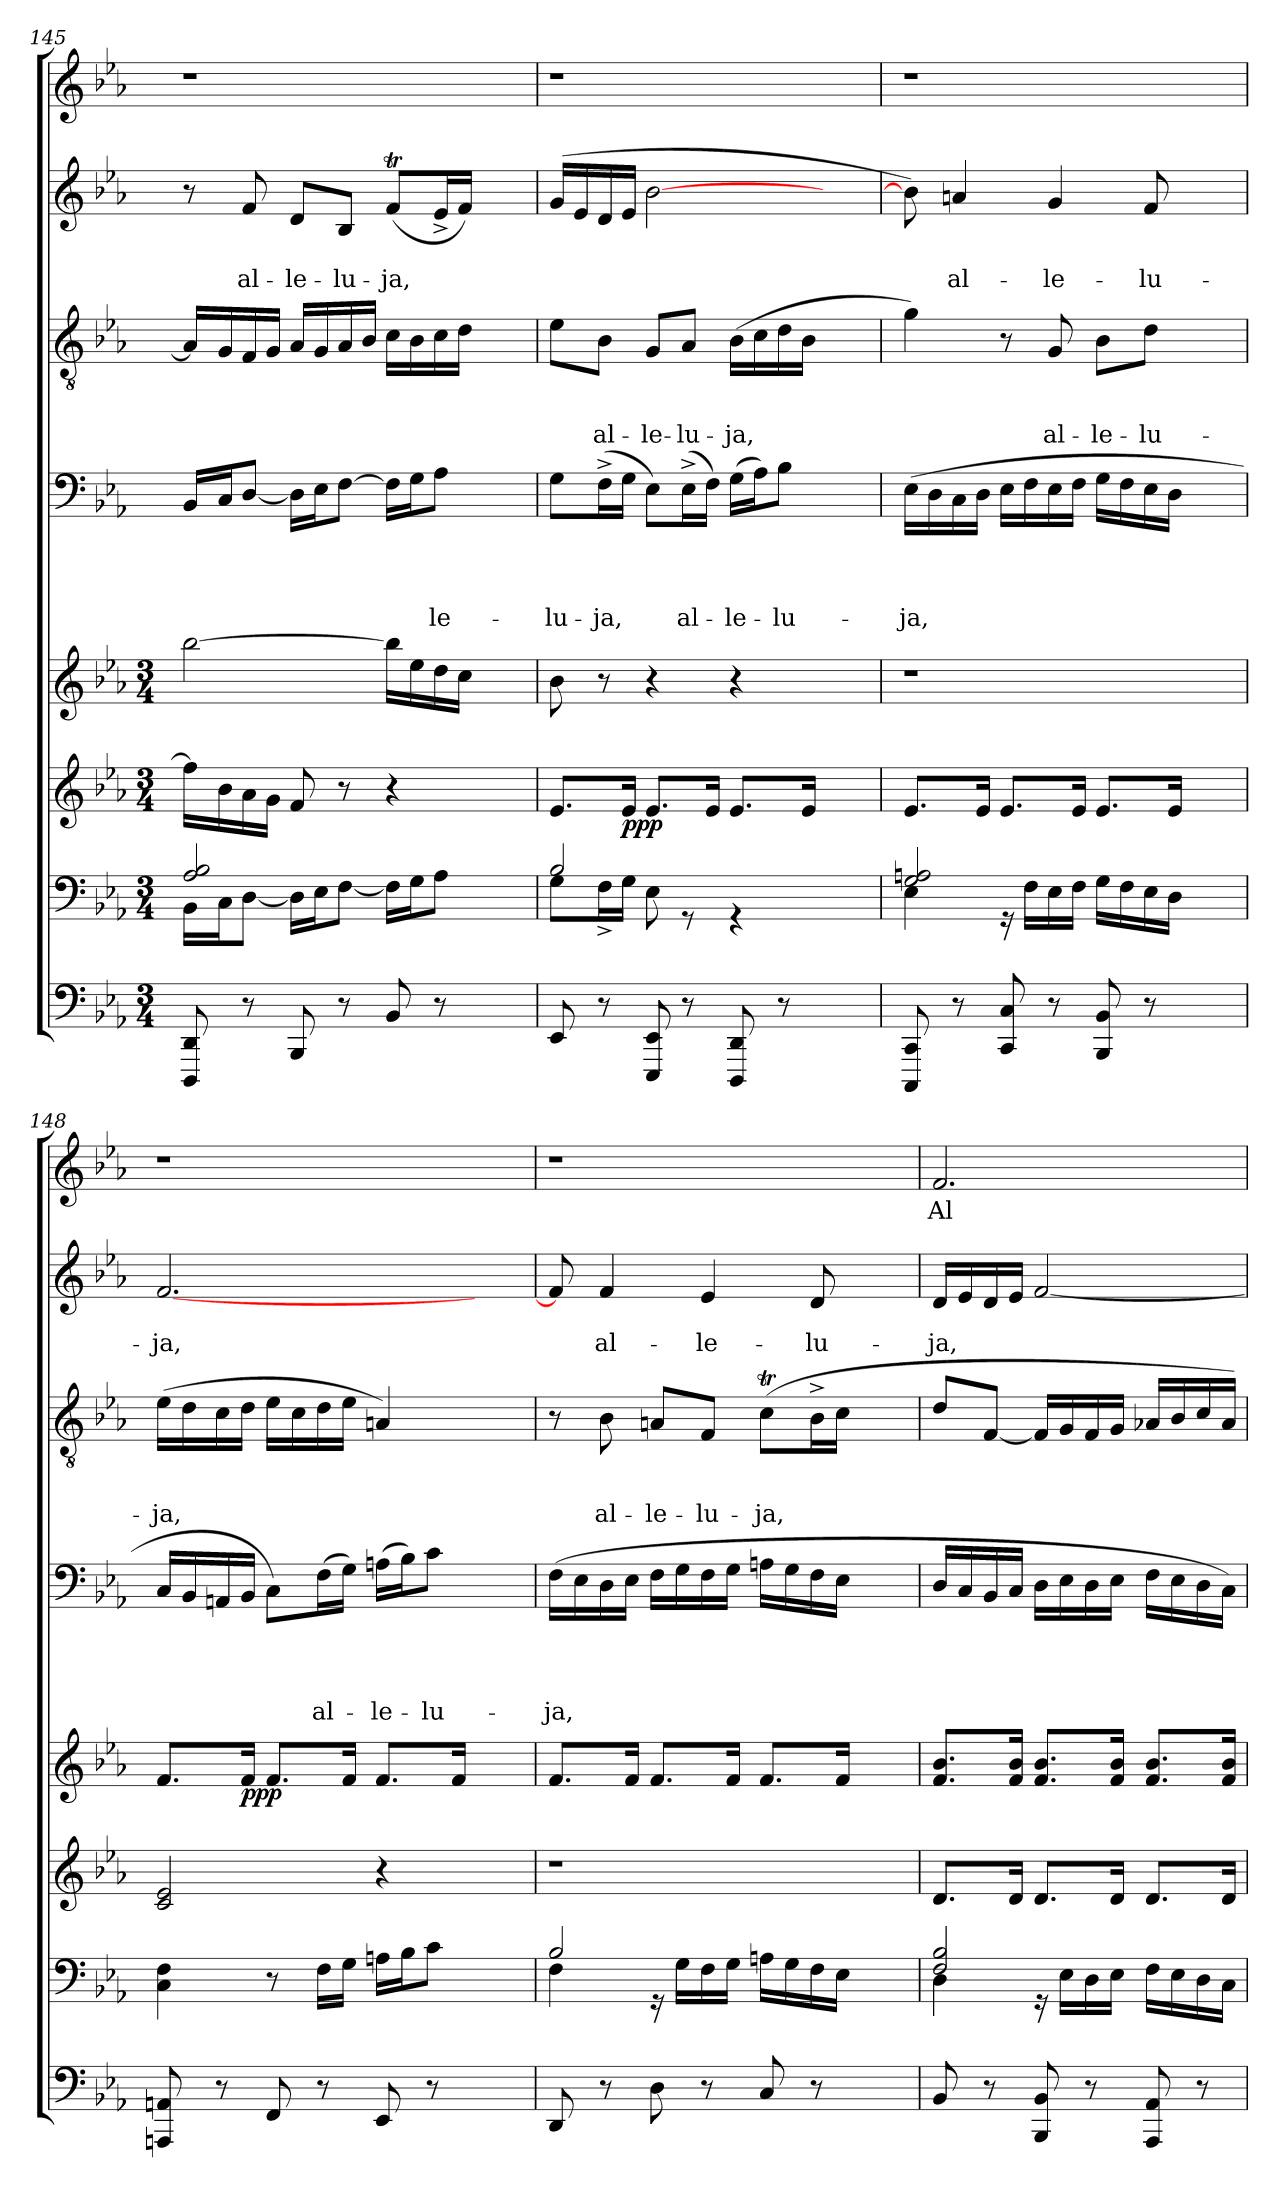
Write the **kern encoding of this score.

**kern	**kern	**kern	**dynam	**kern	**dynam	**kern	**text	**text	**text	**text	**kern	**text	**text	**text	**kern	**text	**text	**kern	**text
*part8	*part7	*part6	*part6	*part5	*part5	*part4	*part4	*part4	*part4	*part4	*part3	*part3	*part3	*part3	*part2	*part2	*part2	*part1	*part1
*staff8	*staff7	*staff6	*staff6	*staff5	*staff5	*staff4	*staff4	*staff4	*staff4	*staff4	*staff3	*staff3	*staff3	*staff3	*staff2	*staff2	*staff2	*staff1	*staff1
*clefF4	*clefF4	*clefG2	*	*clefG2	*	*clefF4	*	*	*	*	*clefGv2	*	*	*	*clefG2	*	*	*clefG2	*
*k[b-e-a-]	*k[b-e-a-]	*k[b-e-a-]	*	*k[b-e-a-]	*	*k[b-e-a-]	*	*	*	*	*k[b-e-a-]	*	*	*	*k[b-e-a-]	*	*	*k[b-e-a-]	*
*E-:	*E-:	*E-:	*	*E-:	*	*E-:	*	*	*	*	*E-:	*	*	*	*E-:	*	*	*E-:	*
*M3/4	*M3/4	*M3/4	*	*M3/4	*	*	*	*	*	*	*	*	*	*	*	*	*	*	*
=145	=145	=145	=145	=145	=145	=145	=145	=145	=145	=145	=145	=145	=145	=145	=145	=145	=145	=145	=145
*	*^	*	*	*	*	*	*	*	*	*	*	*	*	*	*	*	*	*	*
!	!	!	!	!	!	!	!	!	!	!	!	!	!	!	!	!	!	!	!LO:N:vis=1	!
8DDD/ 8DD/	2A-/ 2B-/	16BB-\LL	16ff\LL]	.	[>2bb-\	.	16BB-/LL	.	.	.	.	16A-/LL]	.	.	.	8r	.	.	1r	.
.	.	16C\J	16b-\	.	.	.	16C/J	.	.	.	.	16G/	.	.	.	.	.	.	.	.
!	!	!	!	!	!	!	!	!	!	!	!	!	!	!	!	!	!	!LO:LY:b	!	!
8r	.	[<8D\J	16a-\	.	.	.	[<8D/J	.	.	.	.	16F/	.	.	.	8f/	.	al-	.	.
.	.	.	16g\JJ	.	.	.	.	.	.	.	.	16G/JJ	.	.	.	.	.	.	.	.
!	!	!	!	!	!	!	!	!	!	!	!	!	!	!	!	!	!	!LO:LY:b	!	!
8BBB-/	.	16D\LL]	8f/	.	.	.	16D\LL]	.	.	.	.	16A-/LL	.	.	.	8d/L	.	-le-	.	.
.	.	16E-\J	.	.	.	.	16E-\J	.	.	.	.	16G/	.	.	.	.	.	.	.	.
!	!	!	!	!	!	!	!	!	!	!	!	!	!	!	!	!	!	!LO:LY:b	!	!
8r	.	[<8F\J	8r	.	.	.	[>8F\J	.	.	.	.	16A-/	.	.	.	8B-/J	.	-lu-	.	.
.	.	.	.	.	.	.	.	.	.	.	.	16B-/JJ	.	.	.	.	.	.	.	.
!	!	!	!	!	!	!	!	!	!	!	!	!	!	!	!	!	!	!LO:LY:b	!	!
8BB-/	4ryy	16F\LL]	4r	.	16bb-\LL]	.	16F\LL]	.	.	.	.	16c\LL	.	.	.	(>8fT/L	.	-ja,	.	.
.	.	16G\J	.	.	16ee-\	.	16G\J	.	.	.	.	16B-\	.	.	.	.	.	.	.	.
!	!	!	!	!	!	!	!	!	!	!	!LO:LY:b	!	!	!	!	!	!	!	!	!
8r	.	8A-\J	.	.	16dd\	.	8A-\J	.	.	.	-le-	16c\	.	.	.	16e-^</L	.	.	.	.
.	.	.	.	.	16cc\JJ	.	.	.	.	.	.	16d\JJ	.	.	.	16f/JJ)	.	.	.	.
4ryy	4ryy	4ryy	4ryy	.	4ryy	.	4ryy	.	.	.	.	4ryy	.	.	.	4ryy	.	.	.	.
!!LO:PB:g=z
=146	=146	=146	=146	=146	=146	=146	=146	=146	=146	=146	=146	=146	=146	=146	=146	=146	=146	=146	=146	=146
!	!	!	!	!	!	!	!	!	!	!	!LO:LY:b	!	!	!	!	!	!	!	!LO:N:vis=1	!
8EE-/	2B-/	8G\L	8.e-/L	.	8b-\	.	8G\L	.	.	.	-lu-	8e-\L	.	.	.	(>16g/LL	.	.	1r	.
.	.	.	.	.	.	.	.	.	.	.	.	.	.	.	.	16e-/	.	.	.	.
!	!	!	!	!	!	!	!	!	!	!	!LO:LY:b	!	!	!	!LO:LY:b	!	!	!	!	!
8r	.	16F^<\L	.	.	8r	.	(>16F^>\L	.	.	.	-ja,	8B-\J	.	.	al-	16d/	.	.	.	.
!	!	!	!	!LO:DY:b	!	!	!	!	!	!	!	!	!	!	!	!	!	!	!	!
.	.	16G\JJ	16e-/Jk	ppp	.	.	16G\JJ	.	.	.	.	.	.	.	.	16e-/JJ	.	.	.	.
!	!	!	!	!	!	!	!	!	!	!	!	!	!	!	!LO:LY:b	!	!	!	!	!
8EEE-/ 8EE-/	.	8E-\	8.e-/L	.	4r	.	8E-\L)	.	.	.	.	8G/L	.	.	-le-	[>2b-\	.	.	.	.
!	!	!	!	!	!	!	!	!	!	!	!LO:LY:b	!	!	!	!LO:LY:b:rj	!	!	!	!	!
8r	.	8rGG	.	.	.	.	(>16E-^>\L	.	.	.	al-	8A-/J	.	.	-lu-	.	.	.	.	.
.	.	.	16e-/Jk	.	.	.	16F\JJ)	.	.	.	.	.	.	.	.	.	.	.	.	.
!	!	!	!	!	!	!	!	!	!	!	!LO:LY:b	!	!	!	!LO:LY:b	!	!	!	!	!
8DDD/ 8DD/	4ryy	4rGG	8.e-/L	.	4r	.	(>16G\LL	.	.	.	-le-	(>16B-\LL	.	.	-ja,	.	.	.	.	.
.	.	.	.	.	.	.	16A-\J)	.	.	.	.	16c\	.	.	.	.	.	.	.	.
!	!	!	!	!	!	!	!	!	!	!	!LO:LY:b	!	!	!	!	!	!	!	!	!
8r	.	.	.	.	.	.	8B-\J	.	.	.	-lu-	16d\	.	.	.	.	.	.	.	.
.	.	.	16e-/Jk	.	.	.	.	.	.	.	.	16B-\JJ	.	.	.	.	.	.	.	.
4ryy	4ryy	4ryy	4ryy	.	4ryy	.	4ryy	.	.	.	.	4ryy	.	.	.	4ryy	.	.	.	.
=147	=147	=147	=147	=147	=147	=147	=147	=147	=147	=147	=147	=147	=147	=147	=147	=147	=147	=147	=147	=147
!	!	!	!	!	!LO:N:vis=1	!	!	!	!	!	!LO:LY:b	!	!	!	!	!	!	!	!LO:N:vis=1	!
8CCC/ 8CC/	2G/ 2An/	4E-\	8.e-/L	.	2.r	.	(>16E-\LL	.	.	.	-ja,	4g\)	.	.	.	8b-\])	.	.	1r	.
.	.	.	.	.	.	.	16D\	.	.	.	.	.	.	.	.	.	.	.	.	.
!	!	!	!	!	!	!	!	!	!	!	!	!	!	!	!	!	!	!LO:LY:b	!	!
8r	.	.	.	.	.	.	16C\	.	.	.	.	.	.	.	.	4an/	.	al-	.	.
.	.	.	16e-/Jk	.	.	.	16D\JJ	.	.	.	.	.	.	.	.	.	.	.	.	.
8CC/ 8C/	.	16rFF	8.e-/L	.	.	.	16E-\LL	.	.	.	.	8r	.	.	.	.	.	.	.	.
.	.	16F\LL	.	.	.	.	16F\	.	.	.	.	.	.	.	.	.	.	.	.	.
!	!	!	!	!	!	!	!	!	!	!	!	!	!	!	!LO:LY:b	!	!	!LO:LY:b	!	!
8r	.	16E-\	.	.	.	.	16E-\	.	.	.	.	8G/	.	.	al-	4g/	.	-le-	.	.
.	.	16F\JJ	16e-/Jk	.	.	.	16F\JJ	.	.	.	.	.	.	.	.	.	.	.	.	.
!	!	!	!	!	!	!	!	!	!	!	!	!	!	!	!LO:LY:b	!	!	!	!	!
8BBB-/ 8BB-/	4ryy	16G\LL	8.e-/L	.	.	.	16G\LL	.	.	.	.	8B-\L	.	.	-le-	.	.	.	.	.
.	.	16F\	.	.	.	.	16F\	.	.	.	.	.	.	.	.	.	.	.	.	.
!	!	!	!	!	!	!	!	!	!	!	!	!	!	!	!LO:LY:b	!	!	!LO:LY:b	!	!
8r	.	16E-\	.	.	.	.	16E-\	.	.	.	.	8d\J	.	.	-lu-	8f/	.	-lu-	.	.
.	.	16D\JJ	16e-/Jk	.	.	.	16D\JJ	.	.	.	.	.	.	.	.	.	.	.	.	.
4ryy	4ryy	4ryy	4ryy	.	4ryy	.	4ryy	.	.	.	.	4ryy	.	.	.	4ryy	.	.	.	.
=148	=148	=148	=148	=148	=148	=148	=148	=148	=148	=148	=148	=148	=148	=148	=148	=148	=148	=148	=148	=148
!	!	!	!	!	!	!	!	!	!	!	!	!	!	!	!LO:LY:b	!	!	!LO:LY:b	!LO:N:vis=1	!
*	*v	*v	*	*	*	*	*	*	*	*	*	*	*	*	*	*	*	*	*	*
8AAAn/ 8AAn/	4C\ 4F\	2c/ 2e-/	.	8.f/L	.	16C/LL	.	.	.	.	(>16e-\LL	.	.	-ja,	[<2.f/	.	-ja,	1r	.
.	.	.	.	.	.	16BB-/	.	.	.	.	16d\	.	.	.	.	.	.	.	.
8r	.	.	.	.	.	16AAn/	.	.	.	.	16c\	.	.	.	.	.	.	.	.
!	!	!	!	!	!LO:DY:b	!	!	!	!	!	!	!	!	!	!	!	!	!	!
.	.	.	.	16f/Jk	ppp	16BB-/JJ	.	.	.	.	16d\JJ	.	.	.	.	.	.	.	.
8FF/	8r	.	.	8.f/L	.	8C\L)	.	.	.	.	16e-\LL	.	.	.	.	.	.	.	.
.	.	.	.	.	.	.	.	.	.	.	16c\	.	.	.	.	.	.	.	.
!	!	!	!	!	!	!	!	!	!	!LO:LY:b	!	!	!	!	!	!	!	!	!
8r	16F\LL	.	.	.	.	(>16F\L	.	.	.	al-	16d\	.	.	.	.	.	.	.	.
.	16G\JJ	.	.	16f/Jk	.	16G\JJ)	.	.	.	.	16e-\JJ	.	.	.	.	.	.	.	.
!	!	!	!	!	!	!	!	!	!	!LO:LY:b	!	!	!	!	!	!	!	!	!
8EE-/	16An\LL	4r	.	8.f/L	.	(>16An\LL	.	.	.	-le-	4An/)	.	.	.	.	.	.	.	.
.	16B-\J	.	.	.	.	16B-\J)	.	.	.	.	.	.	.	.	.	.	.	.	.
!	!	!	!	!	!	!	!	!	!	!LO:LY:b	!	!	!	!	!	!	!	!	!
8r	8c\J	.	.	.	.	8c\J	.	.	.	-lu-	.	.	.	.	.	.	.	.	.
.	.	.	.	16f/Jk	.	.	.	.	.	.	.	.	.	.	.	.	.	.	.
4ryy	4ryy	4ryy	.	4ryy	.	4ryy	.	.	.	.	4ryy	.	.	.	4ryy	.	.	.	.
=149	=149	=149	=149	=149	=149	=149	=149	=149	=149	=149	=149	=149	=149	=149	=149	=149	=149	=149	=149
*	*^	*	*	*	*	*	*	*	*	*	*	*	*	*	*	*	*	*	*
!	!	!	!LO:N:vis=1	!	!	!	!	!	!	!	!LO:LY:b	!	!	!	!	!	!	!	!LO:N:vis=1	!
8DD/	2B-/	4F\	2.r	.	8.f/L	.	(>16F\LL	.	.	.	-ja,	8r	.	.	.	8f/]	.	.	1r	.
.	.	.	.	.	.	.	16E-\	.	.	.	.	.	.	.	.	.	.	.	.	.
!	!	!	!	!	!	!	!	!	!	!	!	!	!	!	!LO:LY:b	!	!	!LO:LY:b	!	!
8r	.	.	.	.	.	.	16D\	.	.	.	.	8B-\	.	.	al-	4f/	.	al-	.	.
.	.	.	.	.	16f/Jk	.	16E-\JJ	.	.	.	.	.	.	.	.	.	.	.	.	.
!	!	!	!	!	!	!	!	!	!	!	!	!	!	!	!LO:LY:b	!	!	!	!	!
8D\	.	16rFF	.	.	8.f/L	.	16F\LL	.	.	.	.	8An/L	.	.	-le-	.	.	.	.	.
.	.	16G\LL	.	.	.	.	16G\	.	.	.	.	.	.	.	.	.	.	.	.	.
!	!	!	!	!	!	!	!	!	!	!	!	!	!	!	!LO:LY:b	!	!	!LO:LY:b	!	!
8r	.	16F\	.	.	.	.	16F\	.	.	.	.	8F/J	.	.	-lu-	4e-/	.	-le-	.	.
.	.	16G\JJ	.	.	16f/Jk	.	16G\JJ	.	.	.	.	.	.	.	.	.	.	.	.	.
!	!	!	!	!	!	!	!	!	!	!	!	!	!	!	!LO:LY:b	!	!	!	!	!
8C/	4ryy	16An\LL	.	.	8.f/L	.	16An\LL	.	.	.	.	(>8cT\L	.	.	-ja,	.	.	.	.	.
.	.	16G\	.	.	.	.	16G\	.	.	.	.	.	.	.	.	.	.	.	.	.
!	!	!	!	!	!	!	!	!	!	!	!	!	!	!	!	!	!	!LO:LY:b	!	!
8r	.	16F\	.	.	.	.	16F\	.	.	.	.	16B-^>\L	.	.	.	8d/	.	-lu-	.	.
.	.	16E-\JJ	.	.	16f/Jk	.	16E-\JJ	.	.	.	.	16c\JJ	.	.	.	.	.	.	.	.
4ryy	4ryy	4ryy	4ryy	.	4ryy	.	4ryy	.	.	.	.	4ryy	.	.	.	4ryy	.	.	.	.
=150	=150	=150	=150	=150	=150	=150	=150	=150	=150	=150	=150	=150	=150	=150	=150	=150	=150	=150	=150	=150
!	!	!	!	!	!	!	!	!	!	!	!	!	!	!	!	!	!	!LO:LY:b	!	!LO:LY:b
8BB-/	2F/ 2B-/	4D\	8.d/L	.	8.f/ 8.b-/L	.	16D/LL	.	.	.	.	8d/L	.	.	.	16d/LL	.	-ja,	2.f/	Al-
.	.	.	.	.	.	.	16C/	.	.	.	.	.	.	.	.	16e-/	.	.	.	.
8r	.	.	.	.	.	.	16BB-/	.	.	.	.	[<8F/J	.	.	.	16d/	.	.	.	.
.	.	.	16d/Jk	.	16f/ 16b-/Jk	.	16C/JJ	.	.	.	.	.	.	.	.	16e-/JJ	.	.	.	.
8BBB-/ 8BB-/	.	16rFF	8.d/L	.	8.f/ 8.b-/L	.	16D\LL	.	.	.	.	16F/LL]	.	.	.	[<2f/	.	.	.	.
.	.	16E-\LL	.	.	.	.	16E-\	.	.	.	.	16G/	.	.	.	.	.	.	.	.
8r	.	16D\	.	.	.	.	16D\	.	.	.	.	16F/	.	.	.	.	.	.	.	.
.	.	16E-\JJ	16d/Jk	.	16f/ 16b-/Jk	.	16E-\JJ	.	.	.	.	16G/JJ	.	.	.	.	.	.	.	.
8AAA-/ 8AA-/	4ryy	16F\LL	8.d/L	.	8.f/ 8.b-/L	.	16F\LL	.	.	.	.	16A-X/LL	.	.	.	.	.	.	.	.
.	.	16E-\	.	.	.	.	16E-\	.	.	.	.	16B-/	.	.	.	.	.	.	.	.
8r	.	16D\	.	.	.	.	16D\	.	.	.	.	16c/	.	.	.	.	.	.	.	.
.	.	16C\JJ	16d/Jk	.	16f/ 16b-/Jk	.	16C\JJ)	.	.	.	.	16A-/JJ)	.	.	.	.	.	.	.	.
*	*v	*v	*	*	*	*	*	*	*	*	*	*	*	*	*	*	*	*	*	*
=	=	=	=	=	=	=	=	=	=	=	=	=	=	=	=	=	=	=	=
*-	*-	*-	*-	*-	*-	*-	*-	*-	*-	*-	*-	*-	*-	*-	*-	*-	*-	*-	*-
